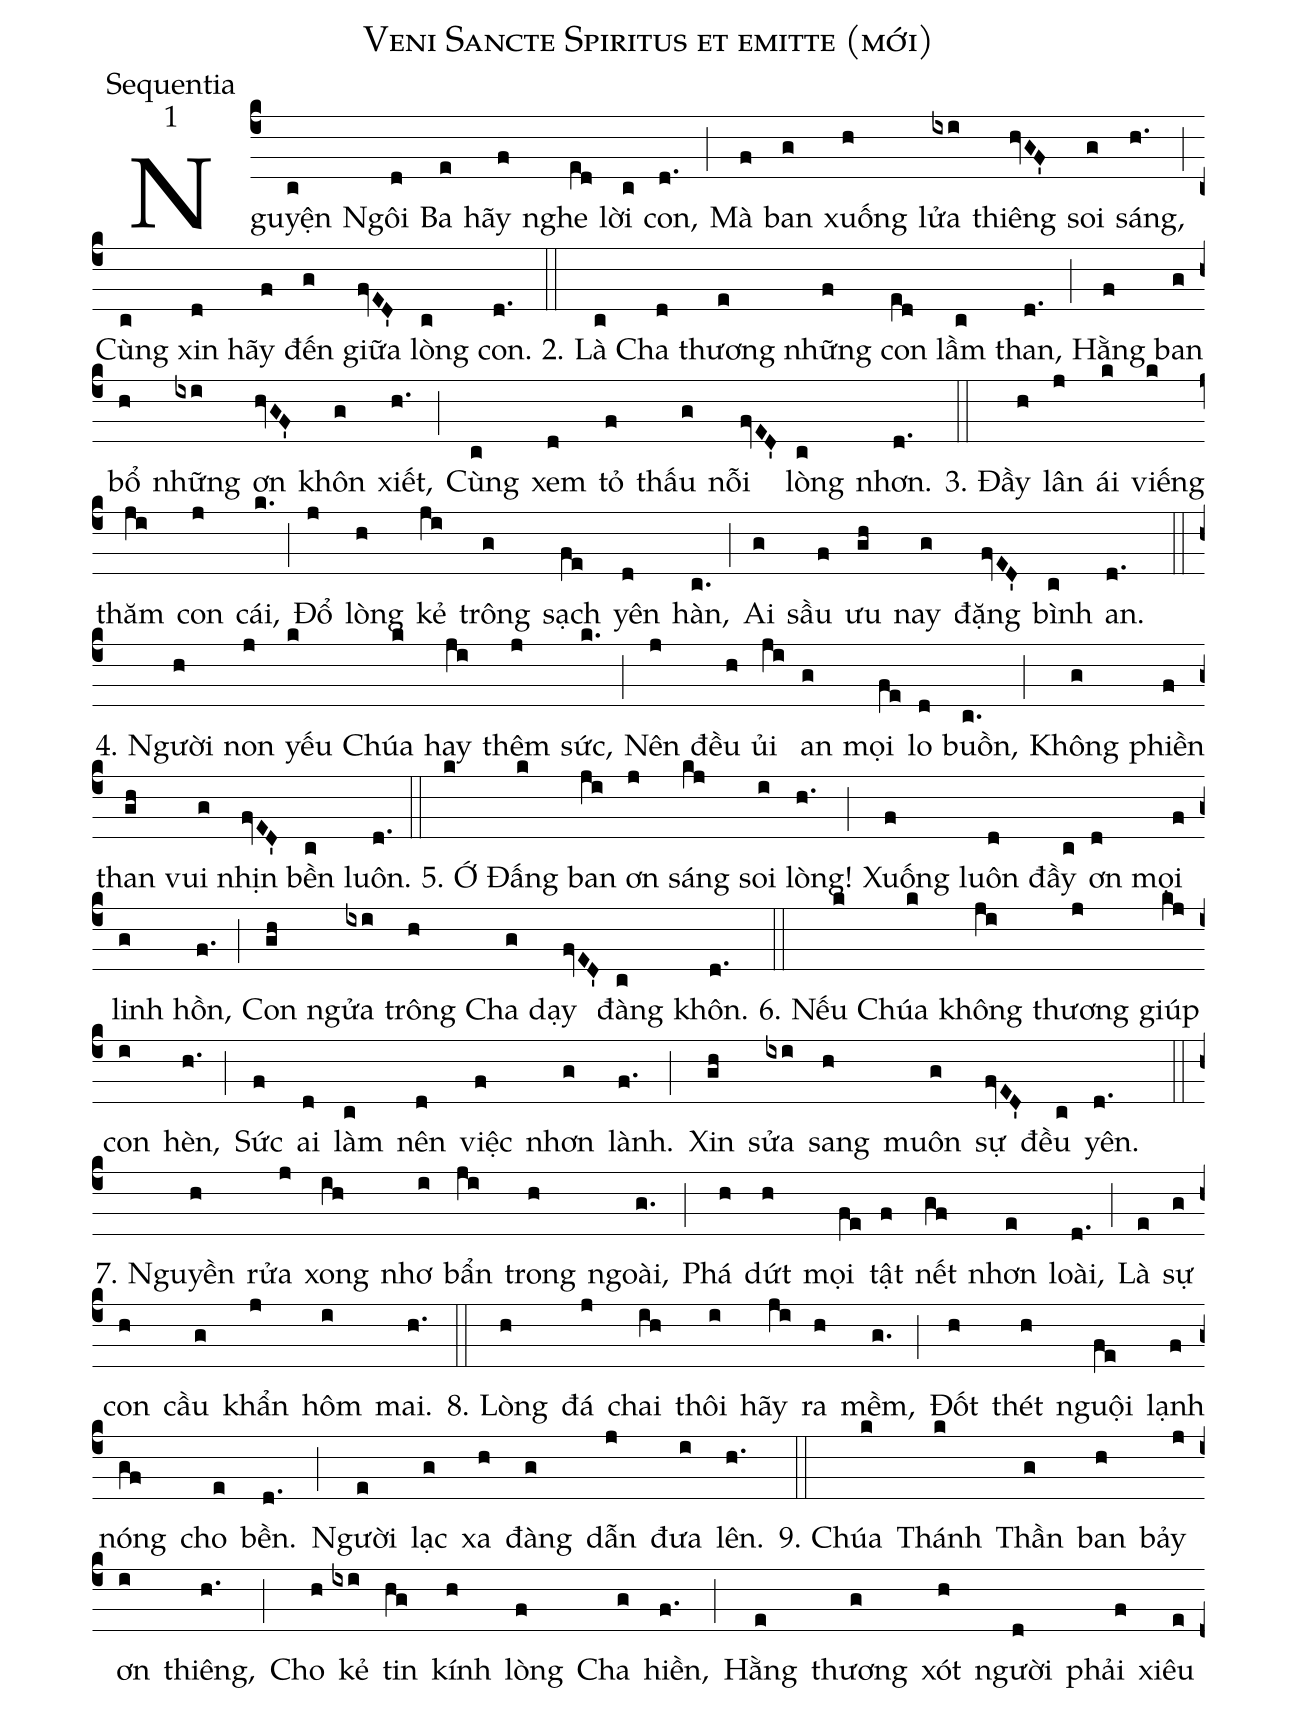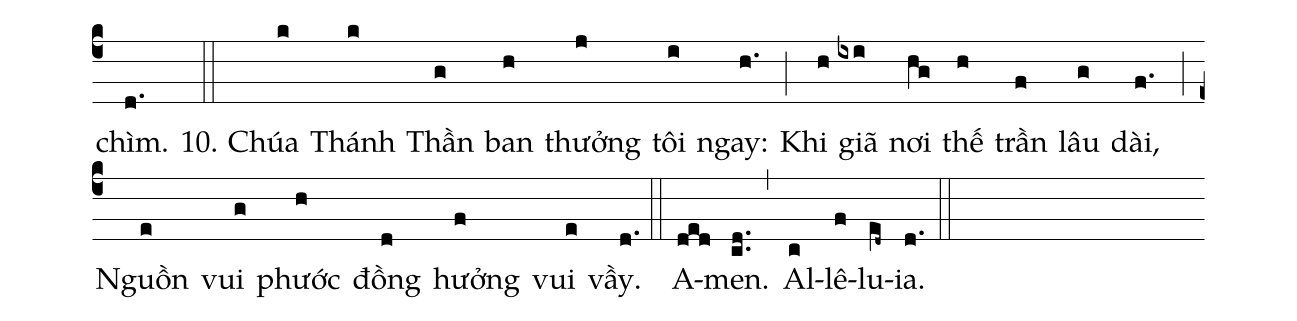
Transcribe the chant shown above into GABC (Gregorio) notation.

name:Veni Sancte Spiritus et emitte (mới);
office-part:Sequentia;
mode:1;
%%
(c4)Nguyện(c) Ngôi(d) Ba(e) hãy(f) nghe(e[ll:1]d) lời(c) con,(d.) (;)
Mà(f) ban(g) xuống(h) lửa(ixi) thiêng(hvGF') soi(g) sáng,(h.) (;)
Cùng(c) xin(d) hãy(f) đến(g) giữa(fvED') lòng(c) con.(d.) (::)

2. Là(c) Cha(d) thương(e) những(f) con(e[ll:1]d) lầm(c) than,(d.) (;)
Hằng(f) ban(g) bổ(h) những(ixi) ơn(hvGF') khôn(g) xiết,(h.) (;)
Cùng(c) xem(d) tỏ(f) thấu(g) nỗi(fvED') lòng(c) nhơn.(d.) (::)
3. Đầy(h) lân(j) ái(k) viếng(k) thăm(ji) con(j) cái,(k.) (;)
Đổ(j) lòng(h) kẻ(ji) trông(g) sạch(fe) yên(d) hàn,(c.) (;)
Ai(g) sầu(f) ưu(gh) nay(g) đặng(fvED') bình(c) an.(d.) (::)

4. Người(h) non(j) yếu(k) Chúa(k) hay(ji) thêm(j) sức,(k.) (;)
Nên(j) đều(h) ủi(ji) an(g) mọi(fe) lo(d) buồn,(c.) (;)
Không(g) phiền(f) than(gh) vui(g) nhịn(fvED') bền(c) luôn.(d.) (::)
5. Ớ(k) Đấng(k) ban(ji) ơn(j) sáng(kj) soi(i) lòng!(h.) (;)
Xuống(f) luôn(d) đầy(c) ơn(d) mọi(f) linh(g) hồn,(f.) (;)
Con(gh) ngửa(ixi) trông(h) Cha(g) dạy(fvED') đàng(c) khôn.(d.) (::)

6. Nếu(k) Chúa(k) không(ji) thương(j) giúp(kj) con(i) hèn,(h.) (;)
Sức(f) ai(d) làm(c) nên(d) việc(f) nhơn(g) lành.(f.) (;)
Xin(gh) sửa(ixi) sang(h) muôn(g) sự(fvED') đều(c) yên.(d.) (::)
7. Nguyền(h) rửa(j) xong(ih) nhơ(i) bẩn(ji) trong(h) ngoài,(g.) (;)
Phá(h) dứt(h) mọi(fe) tật(f) nết(gf) nhơn(e) loài,(d.) (;)
Là(e) sự(g) con(h) cầu(g) khẩn(j) hôm(i) mai.(h.) (::)

8. Lòng(h) đá(j) chai(ih) thôi(i) hãy(ji) ra(h) mềm,(g.) (;)
Đốt(h) thét(h) nguội(fe) lạnh(f) nóng(gf) cho(e) bền.(d.) (;)
Người(e) lạc(g) xa(h) đàng(g) dẫn(j) đưa(i) lên.(h.) (::)
9. Chúa(k) Thánh(k) Thần(g) ban(h) bảy(j) ơn(i) thiêng,(h.) (;)
Cho(h) kẻ(ixi) tin(hg) kính(h) lòng(f) Cha(g) hiền,(f.) (;)
Hằng(e) thương(g) xót(h) người(d) phải(f) xiêu(e) chìm.(d.) (::)

10. Chúa(k) Thánh(k) Thần(g) ban(h) thưởng(j) tôi(i) ngay:(h.) (;)
Khi(h) giã(ixi) nơi(hg) thế(h) trần(f) lâu(g) dài,(f.) (;)
Nguồn(e) vui(g) phước(h) đồng(d) hưởng(f) vui(e) vầy.(d.) (::)
A-(ded)men.(cd..) (,) Al-(c)lê-(f)lu-(e[ll:1]d~)ia.(d.) (::)
